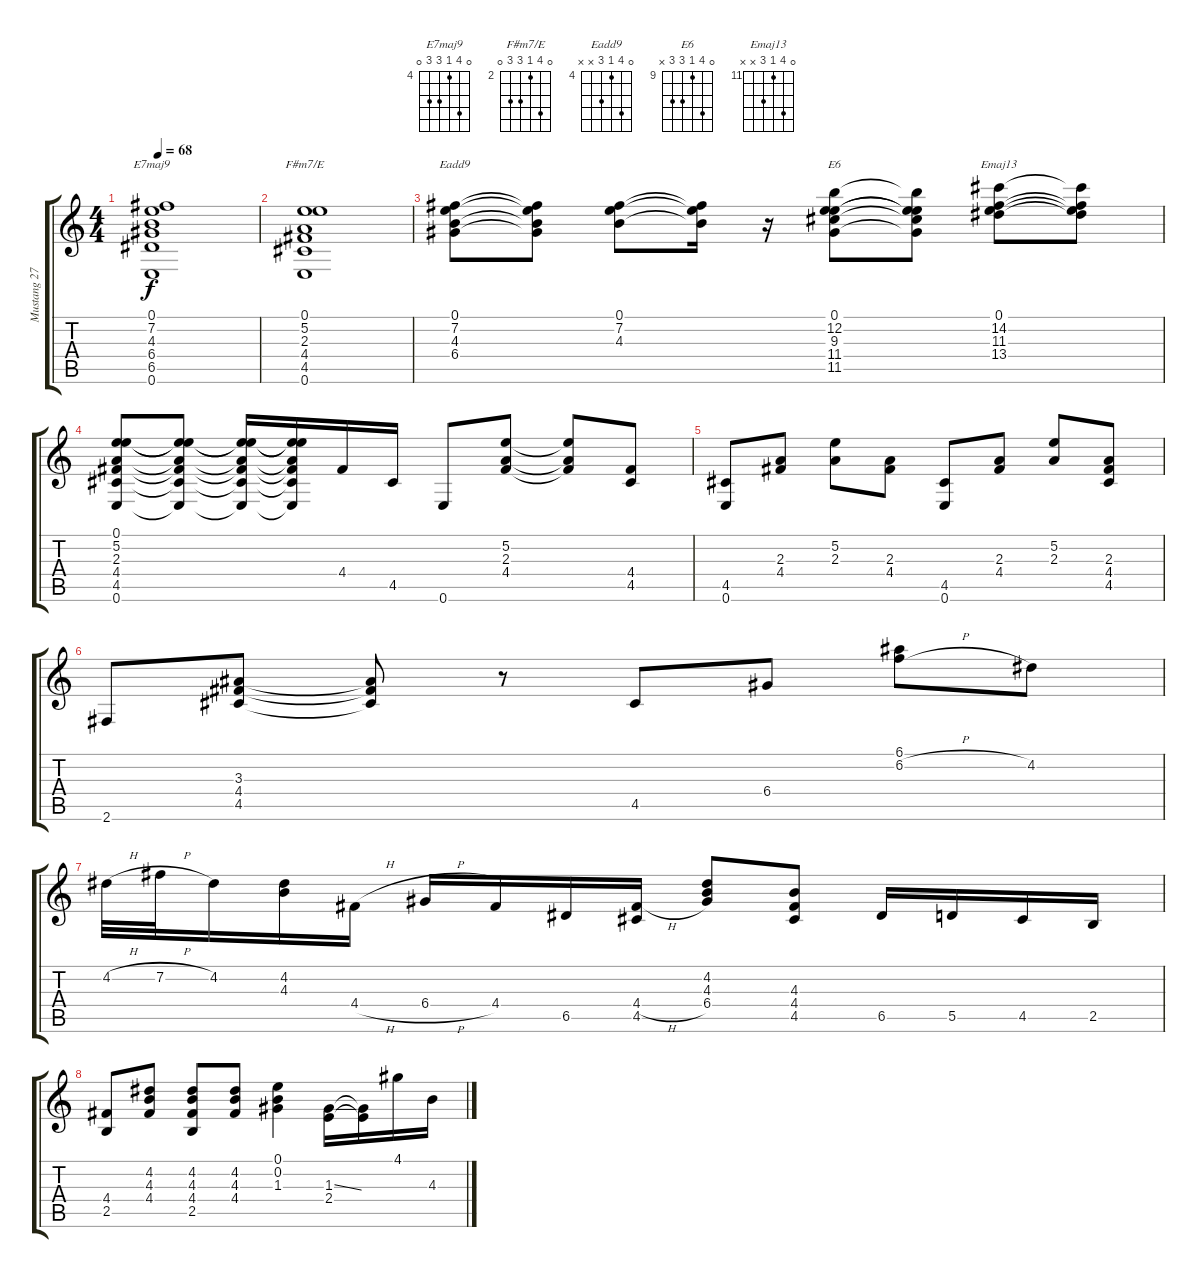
\track ("Mustang 27" "Mustang 27") {instrument electricguitarclean}
\staff {score tabs}
\tuning (E4 B3 G3 D3 A2 E2) {hide}
\chord ("E7maj9" 0 7 4 6 6 0) {firstfret 4}
\chord ("F#m7/E" 0 5 2 4 4 0) {firstfret 2}
\chord ("Eadd9" 0 7 4 6 x x) {firstfret 4}
\chord ("E6" 0 12 9 11 11 x) {firstfret 9}
\chord ("Emaj13" 0 14 11 13 x x) {firstfret 11}
\ts (4 4)
\tempo 68
\clef g2
\ks c
(0.1 7.2 4.3 6.4 6.5 0.6).1{ch "E7maj9" dy f instrument electricguitarclean} |
(0.1 5.2 2.3 4.4 4.5 0.6).1{ch "F#m7/E"} |
(0.1 7.2 4.3 6.4).8{ch "Eadd9"} (0.1{t} 7.2{t} 4.3{t} 6.4{t}).8 (0.1 7.2 4.3).8 (0.1{t} 7.2{t} 4.3{t}).16 r.16 (0.1 12.2 9.3 11.4 11.5).8{ch "E6"} (0.1{t} 12.2{t} 9.3{t} 11.4{t} 11.5{t}).8 (0.1 14.2 11.3 13.4).8{ch "Emaj13"} (0.1{t} 14.2{t} 11.3{t} 13.4{t}).8 |
(0.1 5.2 2.3 4.4 4.5 0.6).8 (0.1{t} 5.2{t} 2.3{t} 4.4{t} 4.5{t} 0.6{t}).8 (0.1{t} 5.2{t} 2.3{t} 4.4{t} 4.5{t} 0.6{t}).16 (0.1{t} 5.2{t} 2.3{t} 4.4{t} 4.5{t} 0.6{t}).16 4.4.16 4.5.16 0.6.8 (5.2 2.3 4.4).8 (5.2{t} 2.3{t} 4.4{t}).8 (4.4 4.5).8 |
(4.5 0.6).8 (2.3 4.4).8 (5.2 2.3).8 (2.3 4.4).8 (4.5 0.6).8 (2.3 4.4).8 (5.2 2.3).8 (2.3 4.4 4.5).8 |
2.6.8 (3.3 4.4 4.5).8 (3.3{t} 4.4{t} 4.5{t}).8 r.8 4.5.8 6.4.8 (6.1 6.2{h}).8 4.2.8 |
4.2{h}.32 7.2{h}.32 4.2.16 (4.2 4.3).16 4.4{h}.16 6.4{h}.16 4.4.16 6.5.16 (4.4{h} 4.5).16 (4.2 4.3 6.4).8 (4.3 4.4 4.5).8 6.5.16 5.5.16 4.5.16 2.5.16 |
(4.4 2.5).8 (4.2 4.3 4.4).8 (4.2 4.3 4.4 2.5).8 (4.2 4.3 4.4).8 (0.1 0.2 1.3).4 (1.3{ss} 2.4).16 (1.3{t} 2.4{t}).16 4.1.16 4.3{ss}.16
